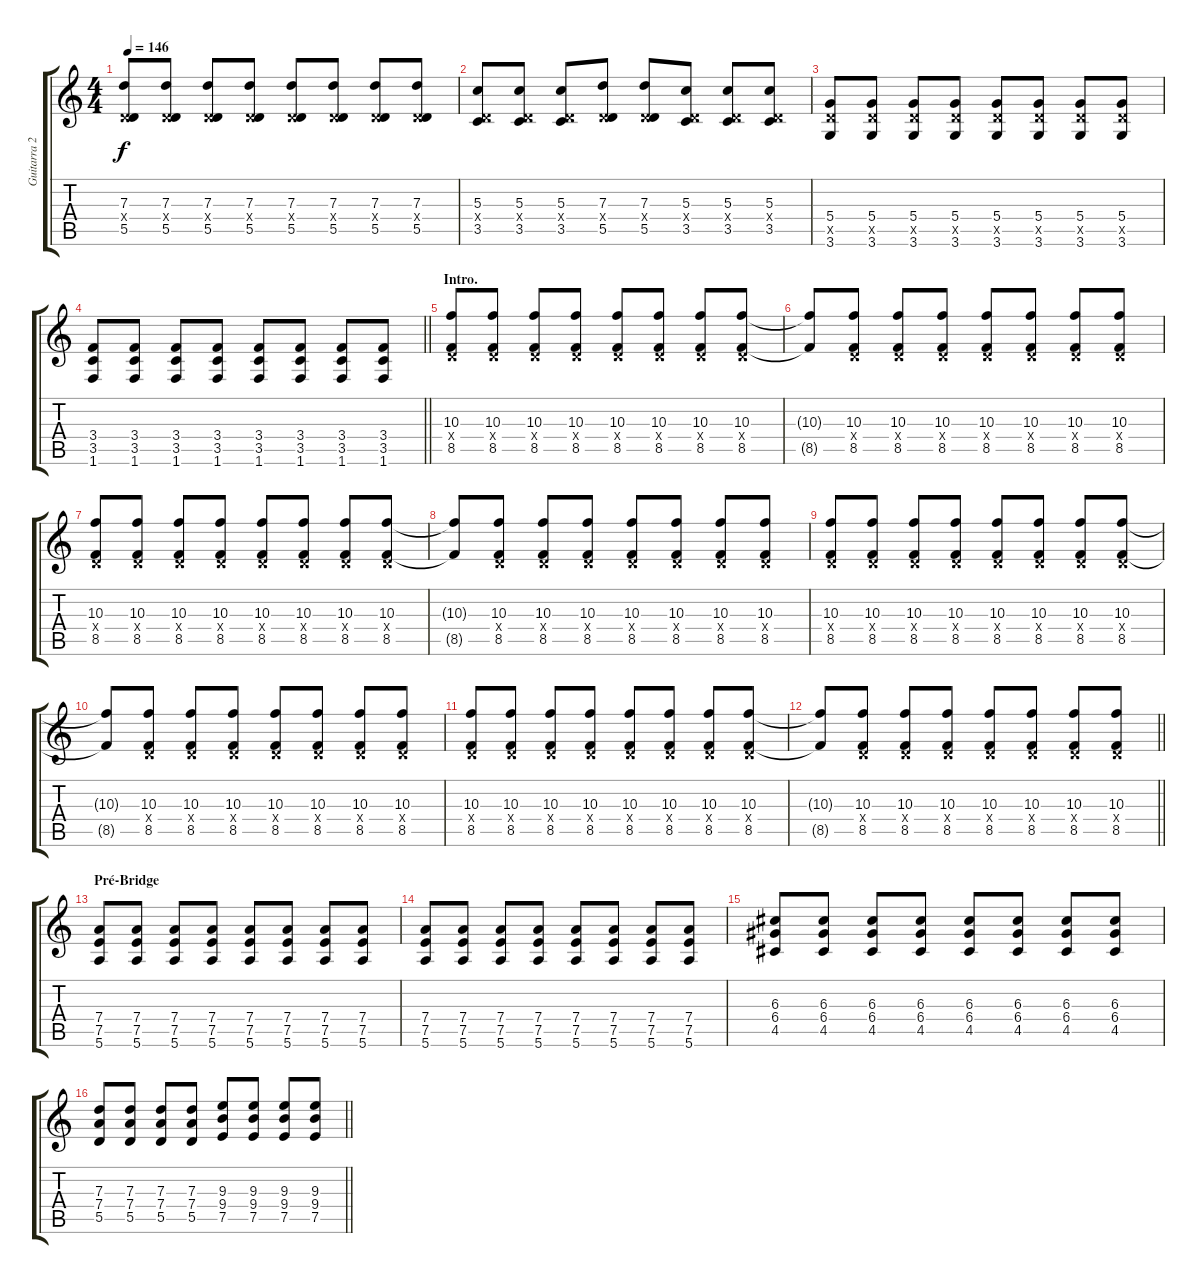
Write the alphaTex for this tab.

\track ("Guitarra 2 - Erik" "Guitarra 2") {instrument overdrivenguitar}
\staff {score tabs}
\tuning (E4 B3 G3 D3 A2 E2) {hide}
\ts (4 4)
\tempo 146
\clef g2
\ks c
(7.3 0.4{x} 5.5).8{dy f} (7.3 0.4{x} 5.5).8 (7.3 0.4{x} 5.5).8 (7.3 0.4{x} 5.5).8 (7.3 0.4{x} 5.5).8 (7.3 0.4{x} 5.5).8 (7.3 0.4{x} 5.5).8 (7.3 0.4{x} 5.5).8 |
(5.3 0.4{x} 3.5).8 (5.3 0.4{x} 3.5).8 (5.3 0.4{x} 3.5).8 (7.3 0.4{x} 5.5).8 (7.3 0.4{x} 5.5).8 (5.3 0.4{x} 3.5).8 (5.3 0.4{x} 3.5).8 (5.3 0.4{x} 3.5).8 |
(5.4 5.5{x} 3.6).8 (5.4 5.5{x} 3.6).8 (5.4 5.5{x} 3.6).8 (5.4 5.5{x} 3.6).8 (5.4 5.5{x} 3.6).8 (5.4 5.5{x} 3.6).8 (5.4 5.5{x} 3.6).8 (5.4 5.5{x} 3.6).8 |
\barLineRight lightlight
(3.4 3.5 1.6).8 (3.4 3.5 1.6).8 (3.4 3.5 1.6).8 (3.4 3.5 1.6).8 (3.4 3.5 1.6).8 (3.4 3.5 1.6).8 (3.4 3.5 1.6).8 (3.4 3.5 1.6).8 |
\section ("" "Intro.")
(10.3 0.4{x} 8.5).8 (10.3 0.4{x} 8.5).8 (10.3 0.4{x} 8.5).8 (10.3 0.4{x} 8.5).8 (10.3 0.4{x} 8.5).8 (10.3 0.4{x} 8.5).8 (10.3 0.4{x} 8.5).8 (10.3 0.4{x} 8.5).8 |
(10.3{t} 8.5{t}).8 (10.3 0.4{x} 8.5).8 (10.3 0.4{x} 8.5).8 (10.3 0.4{x} 8.5).8 (10.3 0.4{x} 8.5).8 (10.3 0.4{x} 8.5).8 (10.3 0.4{x} 8.5).8 (10.3 0.4{x} 8.5).8 |
(10.3 0.4{x} 8.5).8 (10.3 0.4{x} 8.5).8 (10.3 0.4{x} 8.5).8 (10.3 0.4{x} 8.5).8 (10.3 0.4{x} 8.5).8 (10.3 0.4{x} 8.5).8 (10.3 0.4{x} 8.5).8 (10.3 0.4{x} 8.5).8 |
(10.3{t} 8.5{t}).8 (10.3 0.4{x} 8.5).8 (10.3 0.4{x} 8.5).8 (10.3 0.4{x} 8.5).8 (10.3 0.4{x} 8.5).8 (10.3 0.4{x} 8.5).8 (10.3 0.4{x} 8.5).8 (10.3 0.4{x} 8.5).8 |
(10.3 0.4{x} 8.5).8 (10.3 0.4{x} 8.5).8 (10.3 0.4{x} 8.5).8 (10.3 0.4{x} 8.5).8 (10.3 0.4{x} 8.5).8 (10.3 0.4{x} 8.5).8 (10.3 0.4{x} 8.5).8 (10.3 0.4{x} 8.5).8 |
(10.3{t} 8.5{t}).8 (10.3 0.4{x} 8.5).8 (10.3 0.4{x} 8.5).8 (10.3 0.4{x} 8.5).8 (10.3 0.4{x} 8.5).8 (10.3 0.4{x} 8.5).8 (10.3 0.4{x} 8.5).8 (10.3 0.4{x} 8.5).8 |
(10.3 0.4{x} 8.5).8 (10.3 0.4{x} 8.5).8 (10.3 0.4{x} 8.5).8 (10.3 0.4{x} 8.5).8 (10.3 0.4{x} 8.5).8 (10.3 0.4{x} 8.5).8 (10.3 0.4{x} 8.5).8 (10.3 0.4{x} 8.5).8 |
\barLineRight lightlight
(10.3{t} 8.5{t}).8 (10.3 0.4{x} 8.5).8 (10.3 0.4{x} 8.5).8 (10.3 0.4{x} 8.5).8 (10.3 0.4{x} 8.5).8 (10.3 0.4{x} 8.5).8 (10.3 0.4{x} 8.5).8 (10.3 0.4{x} 8.5).8 |
\section ("" "Pré-Bridge")
(7.4 7.5 5.6).8 (7.4 7.5 5.6).8 (7.4 7.5 5.6).8 (7.4 7.5 5.6).8 (7.4 7.5 5.6).8 (7.4 7.5 5.6).8 (7.4 7.5 5.6).8 (7.4 7.5 5.6).8 |
(7.4 7.5 5.6).8 (7.4 7.5 5.6).8 (7.4 7.5 5.6).8 (7.4 7.5 5.6).8 (7.4 7.5 5.6).8 (7.4 7.5 5.6).8 (7.4 7.5 5.6).8 (7.4 7.5 5.6).8 |
(6.3 6.4 4.5).8 (6.3 6.4 4.5).8 (6.3 6.4 4.5).8 (6.3 6.4 4.5).8 (6.3 6.4 4.5).8 (6.3 6.4 4.5).8 (6.3 6.4 4.5).8 (6.3 6.4 4.5).8 |
\barLineRight lightlight
(7.3 7.4 5.5).8 (7.3 7.4 5.5).8 (7.3 7.4 5.5).8 (7.3 7.4 5.5).8 (9.3 9.4 7.5).8 (9.3 9.4 7.5).8 (9.3 9.4 7.5).8 (9.3 9.4 7.5).8
